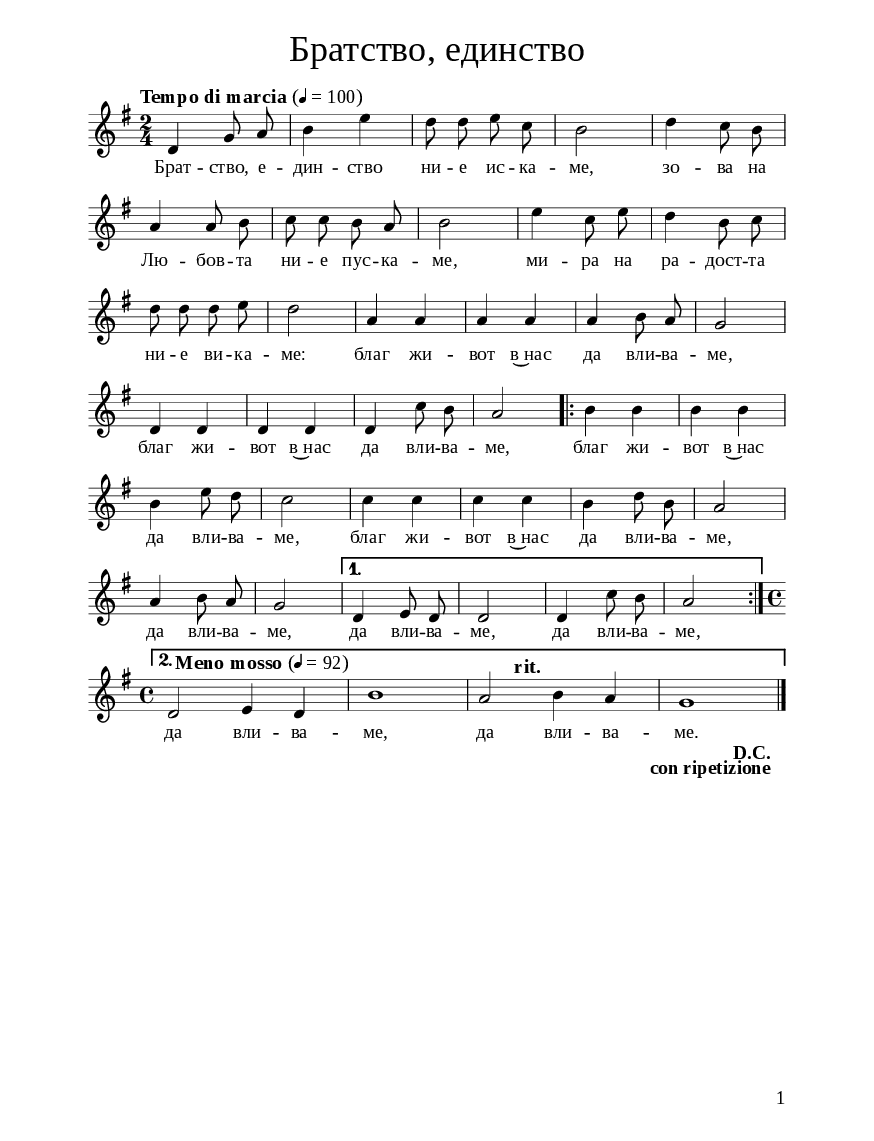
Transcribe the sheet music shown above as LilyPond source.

\version "2.24.3"

% include paper part and global functions
\include "include/globals.ily"
\bookpart {
  \label #'ref020
  \tocItem \markup "Братство, единство"
  \include "include/bookpart-paper.ily"
  \score {
    \include "include/score-layout.ily"
    \new Voice \absolute {
      \clef treble
      \key g \major
      \time 2/4
      \tempoFunc "Tempo di marcia" 4 "100"
      \autoBeamOff

      d'4 g'8 a'8 | b'4 e''4 | d''8 d''8 e''8 c''8 | b'2| d''4 c''8 b'8 | \break
      a'4 a'8 b'8 | c''8 c''8 b'8  a'8| b'2 | e''4 c''8 e''8 | d''4 b'8 c''8 | \break
      d''8 d''8 d''8 e''8 | d''2 | a'4 a'4 | a'4 a'4 | a'4 b'8 a'8 | g'2 | \break
      d'4 d'4 | d'4 d'4 | d'4 c''8 b'8 | a'2 \repeat volta 2 {
        b'4 b'4 | b'4 b'4 | \break
        b'4 e''8 d''8 | c''2 | c''4 c''4|c''4 c''4| b'4 d''8 b'8 |a'2 |\break
        a'4 b'8 a'8 | g'2|
      }
      \alternative {
        { d'4 e'8 d'8 | d'2 | d'4 c''8 b'8| a'2 }
        {
          \time 4/4 \break
          \override Score.MetronomeMark.outside-staff-priority = #99
          \override Score.MetronomeMark.X-extent=#'(-4.5 . 0)
          \tempoFunc "Meno mosso" 4 "92"
          d'2 e'4 d'4 | b'1 | \tempo "rit." a'2 b'4 a'4 | g'1| \bar "|." \break
        }
      }
    }

    \addlyrics {
      Брат -- ство, е -- дин -- ство ни -- е ис -- ка -- ме,
      зо -- ва на Лю -- бов -- та ни -- е пус -- ка -- ме, ми -- ра на ра -- дост -- та
      ни -- е ви -- ка -- ме: благ жи -- вот в~нас да вли -- ва -- ме,
      благ жи -- вот в~нас да вли -- ва -- ме, благ жи -- вот в~нас
      да вли -- ва -- ме, благ жи -- вот в~нас да вли -- ва -- ме,
      да вли -- ва -- ме, да вли -- ва -- ме, да вли -- ва -- ме,
      да вли -- ва -- ме, да вли -- ва -- ме.
    }

    \header {
      title = \titleFunc #'ref_desc_1 " Братство, единство " "Bratstvo, edinstvo"
    }

    \midi{}

  } % score
  \markup \dc-two "D.C." "con ripetizione"

} % bookpart
